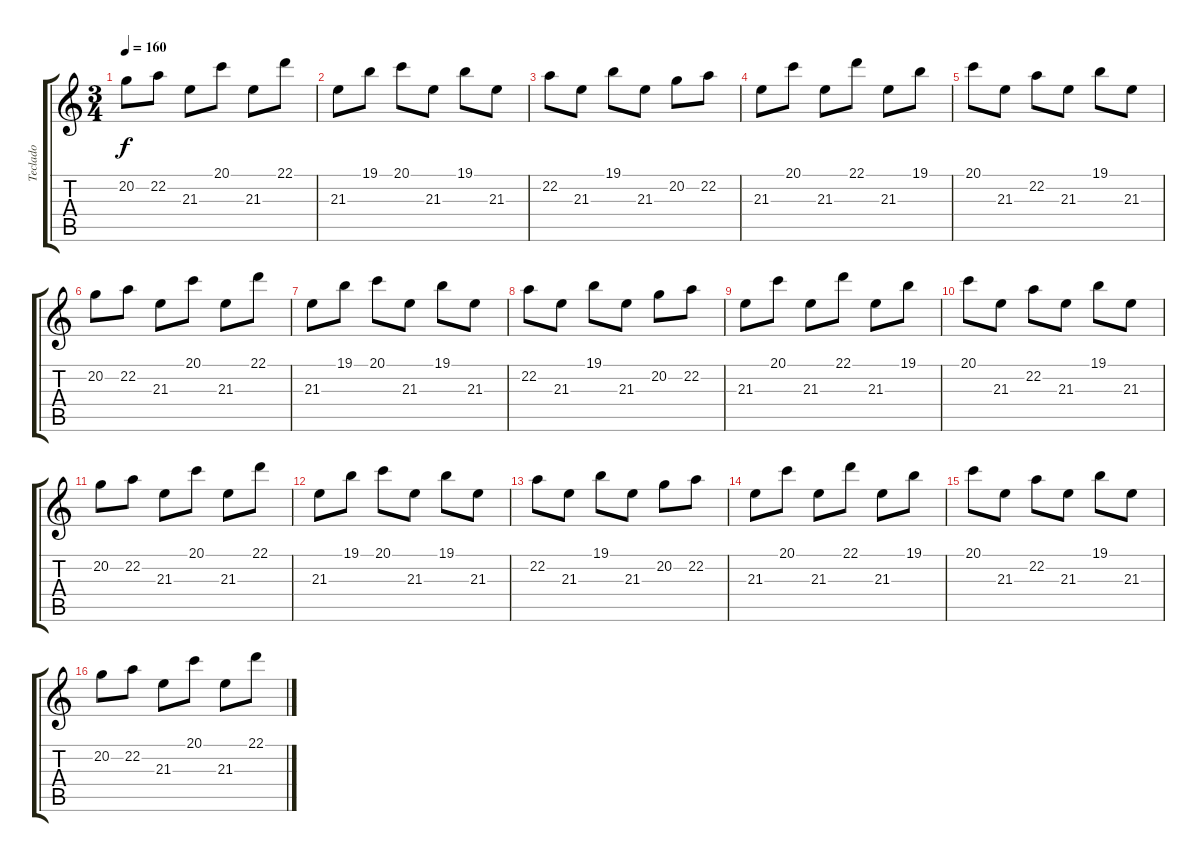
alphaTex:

\track ("Teclado" "Teclado") {instrument musicbox}
\staff {score tabs}
\tuning (E4 B3 G3 D3 A2 E2) {hide}
\ts (3 4)
\tempo 160
\clef g2
\ks c
20.2.8{dy f} 22.2.8 21.3.8 20.1.8 21.3.8 22.1.8 |
21.3.8 19.1.8 20.1.8 21.3.8 19.1.8 21.3.8 |
22.2.8 21.3.8 19.1.8 21.3.8 20.2.8 22.2.8 |
21.3.8 20.1.8 21.3.8 22.1.8 21.3.8 19.1.8 |
20.1.8 21.3.8 22.2.8 21.3.8 19.1.8 21.3.8 |
20.2.8 22.2.8 21.3.8 20.1.8 21.3.8 22.1.8 |
21.3.8 19.1.8 20.1.8 21.3.8 19.1.8 21.3.8 |
22.2.8 21.3.8 19.1.8 21.3.8 20.2.8 22.2.8 |
21.3.8{volume 7} 20.1.8 21.3.8 22.1.8 21.3.8 19.1.8 |
20.1.8 21.3.8 22.2.8 21.3.8 19.1.8 21.3.8 |
20.2.8 22.2.8 21.3.8 20.1.8 21.3.8 22.1.8 |
21.3.8 19.1.8 20.1.8 21.3.8 19.1.8 21.3.8 |
22.2.8 21.3.8 19.1.8 21.3.8 20.2.8 22.2.8 |
21.3.8{volume 0} 20.1.8 21.3.8 22.1.8 21.3.8 19.1.8 |
20.1.8 21.3.8 22.2.8 21.3.8 19.1.8 21.3.8 |
20.2.8 22.2.8 21.3.8 20.1.8 21.3.8 22.1.8
